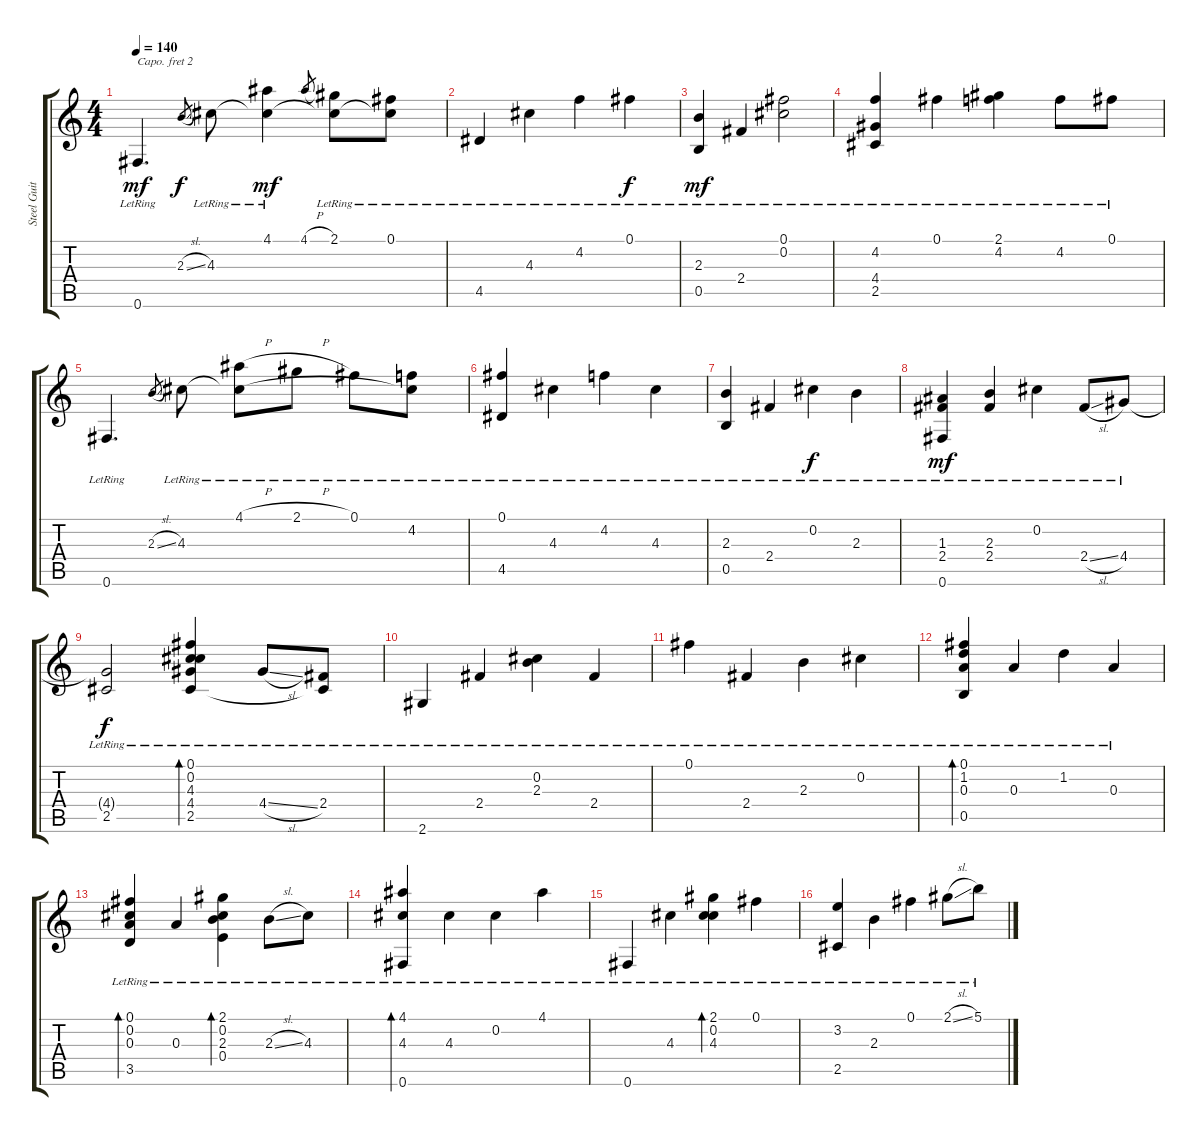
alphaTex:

\track ("Steel Guitar" "Steel Guit") {instrument acousticguitarsteel}
\staff {score tabs}
\capo 2
\tuning (E4 B3 G3 D3 A2 E2) {hide}
\ts (4 4)
\tempo 140
\clef g2
\ks c
0.6{lr}.4{d dy mf} 2.3{sl}.8{gr dy f} 4.3{lr}.8 (4.1{lr} 4.3{t}).4{dy mf} 4.1{h}.8{gr} (2.1{lr} 4.3{t}).8 (0.1{lr} 4.3{t}).8 |
4.5{lr}.4 4.3{lr}.4 4.2{lr}.4 0.1{lr}.4{dy f} |
(2.3{lr} 0.5{lr}).4{dy mf} 2.4{lr}.4 (0.1{lr} 0.2{lr}).2 |
(4.2{lr} 4.4{lr} 2.5{lr}).4 0.1{lr}.4 (2.1{lr} 4.2{lr}).4 4.2{lr}.8 0.1{lr}.8 |
0.6{lr}.4{d} 2.3{sl}.8{gr} 4.3{lr}.8 (4.1{h lr} 4.3{t}).8 2.1{h lr}.8 0.1{lr}.8 (4.2{lr} 4.3{t}).8 |
(0.1{lr} 4.5{lr}).4 4.3{lr}.4 4.2{lr}.4 4.3{lr}.4 |
(2.3{lr} 0.5{lr}).4 2.4{lr}.4 0.2{lr}.4{dy f} 2.3{lr}.4 |
(1.3{lr} 2.4{lr} 0.6{lr}).4{dy mf} (2.3{lr} 2.4{lr}).4 0.2{lr}.4 2.4{sl lr}.8 4.4{lr}.8 |
(4.4{t} 2.5{lr}).2{dy f} (0.1{lr} 0.2{lr} 4.3{lr} 4.4{lr} 2.5{lr}).4{bd 120} 4.4{sl lr}.8 (2.4{lr} 2.5{t}).8 |
2.6{lr}.4 2.4{lr}.4 (0.2{lr} 2.3{lr}).4 2.4{lr}.4 |
0.1{lr}.4 2.4{lr}.4 2.3{lr}.4 0.2{lr}.4 |
(0.1{lr} 1.2{lr} 0.3{lr} 0.5{lr}).4{bd 120} 0.3{lr}.4 1.2{lr}.4 0.3{lr}.4 |
(0.1 0.2{lr} 0.3 3.5).4{bd 60} 0.3{lr}.4 (2.1 0.2 2.3{lr} 0.4).4{bd 60} 2.3{sl lr}.8 4.3{lr}.8 |
(4.1{lr} 4.3{lr} 0.6{lr}).4{bd 240} 4.3{lr}.4 0.2{lr}.4 4.1{lr}.4 |
0.6{lr}.4 4.3{lr}.4 (2.1{lr} 0.2{lr} 4.3{lr}).4{bd 120} 0.1{lr}.4 |
(3.2{lr} 2.5{lr}).4 2.3{lr}.4 0.1{lr}.4 2.1{sl lr}.8 5.1{lr}.8
